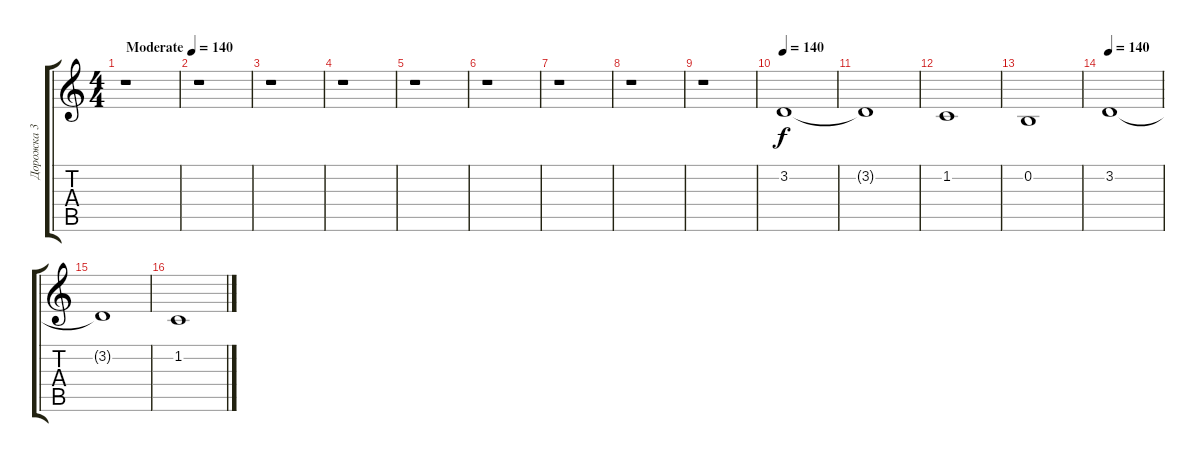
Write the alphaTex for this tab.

\track ("Дорожка 3" "Дорожка 3") {instrument stringensemble1}
\staff {score tabs}
\tuning (E4 B3 G3 D3 A2 E2) {hide}
\ts (4 4)
\tempo (140 "Moderate")
\clef g2
\ks c
r.1{dy f instrument stringensemble1} |
r.1 |
r.1 |
r.1 |
r.1 |
r.1 |
r.1 |
r.1 |
r.1 |
\tempo 140
3.2.1 |
3.2{t}.1 |
1.2.1 |
0.2.1 |
\tempo 140
3.2.1 |
3.2{t}.1 |
1.2.1
